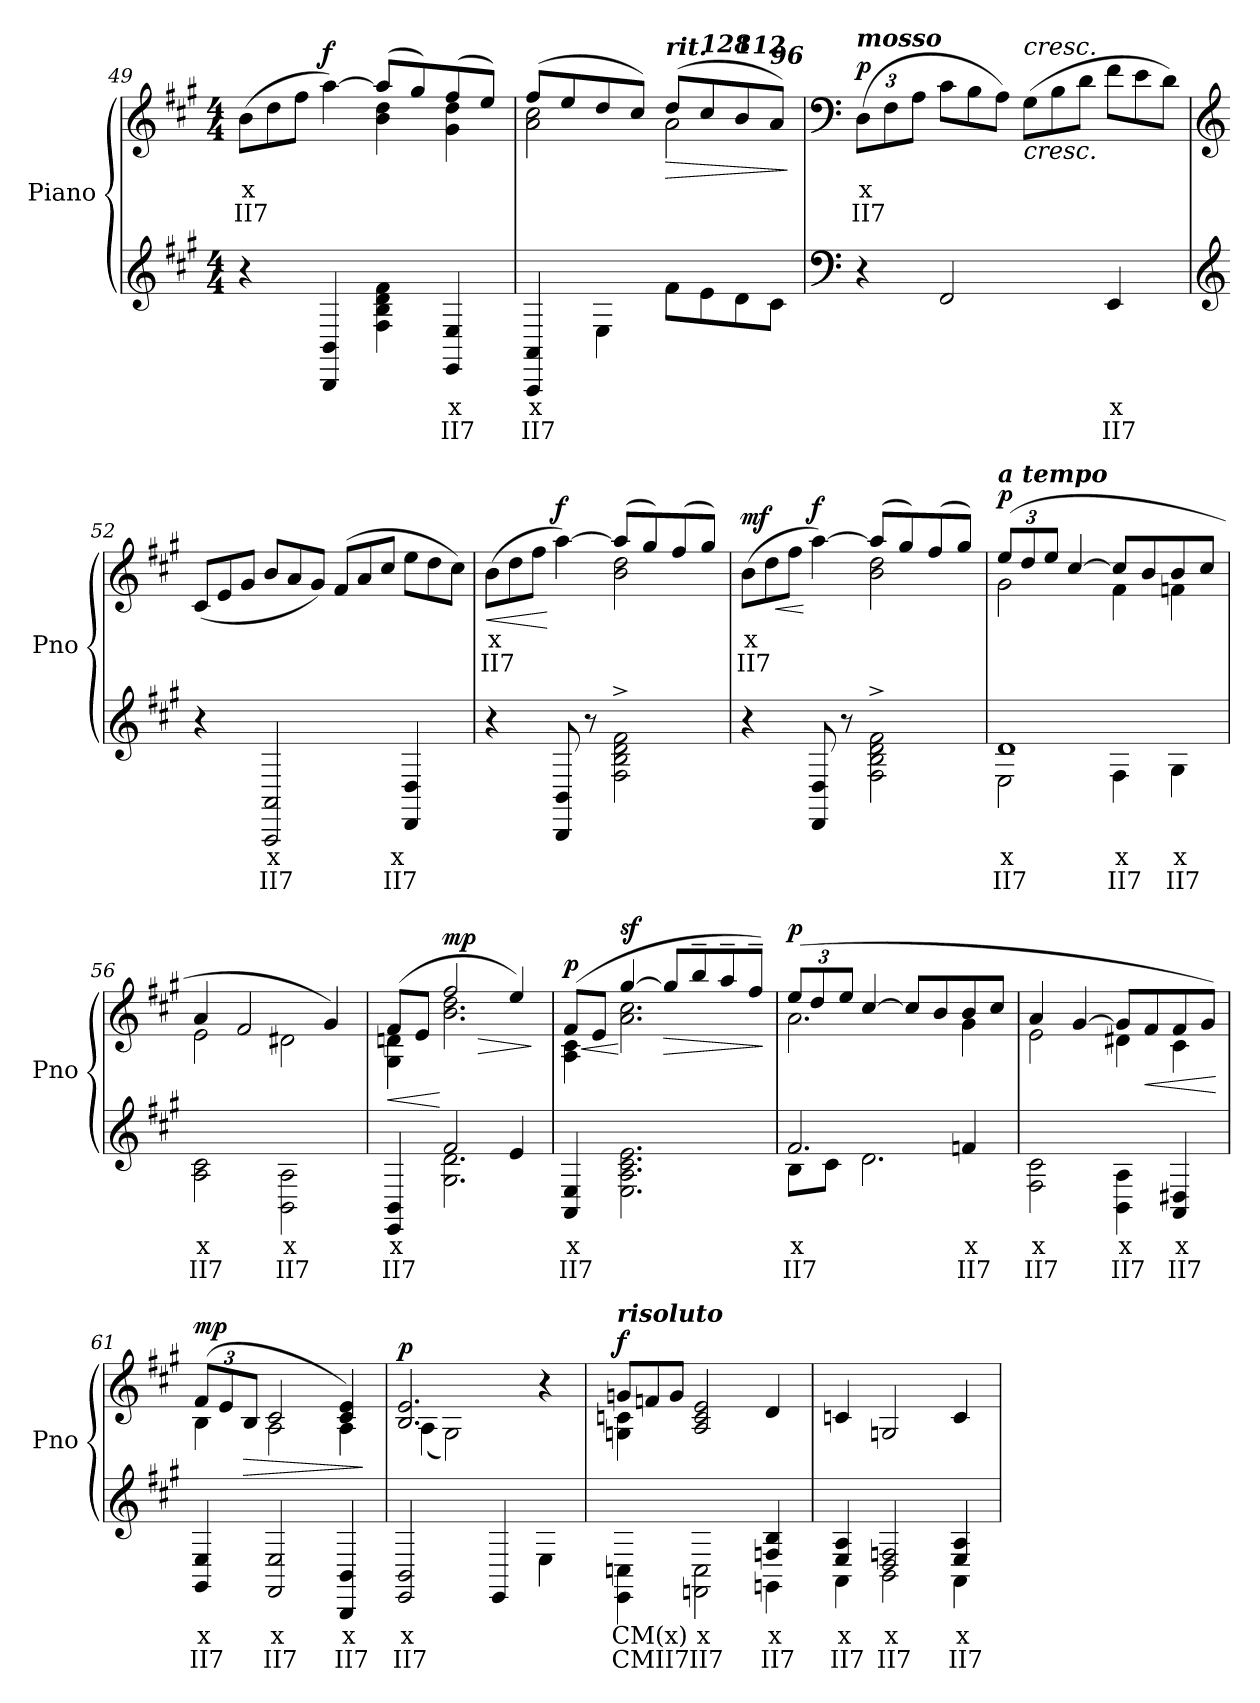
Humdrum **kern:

**kern	**text	**text	**kern	**text	**text	**dynam
*part1	*part1	*part1	*part1	*part1	*part1	*part1
*staff2	*staff2	*staff2	*staff1	*staff1	*staff1	*staff1/2
*I"Piano	*	*	*	*	*	*
*I'Pno	*	*	*	*	*	*
*clefG2	*	*	*clefG2	*	*	*
*k[f#c#g#]	*	*	*k[f#c#g#]	*	*	*
*M4/4	*	*	*M4/4	*	*	*
=49	=49	=49	=49	=49	=49	=49
*^	*	*	*	*	*	*
*	*	*	*	*Xtuplet	*	*	*
!	!	!	!	!	!LO:LY:b	!	!
*	*	*	*	*^	*	*	*
2ryy	4r	.	.	(>12b\L	2ryy	x	II7	.
.	.	.	.	12dd\	.	.	.	.
.	.	.	.	12ff#\J	.	.	.	.
!	!	!	!	!	!	!	!	!LO:DY:b
.	4BBB/ 4BB/	.	.	[4aa\)	.	.	.	f
2ryy	4F#\ 4B\ 4d\ 4f#\	.	.	(>8aa/L]	4b\ 4dd\	.	.	.
.	.	.	.	8gg#/)	.	.	.	.
!	!	!LO:LY:b	!	!	!	!	!	!
.	4EE/ 4E/	x	II7	(>8ff#/	4g#\ 4dd\	.	.	.
.	.	.	.	8ee/J)	.	.	.	.
*v	*v	*	*	*	*	*	*	*
=50	=50	=50	=50	=50	=50	=50	=50
!	!LO:LY:b	!	!	!	!	!	!
4AAA/ 4AA/	x	II7	(>8ff#/L	2a\ 2cc#\	.	.	.
.	.	.	8ee/	.	.	.	.
4E\	.	.	8dd/	.	.	.	.
.	.	.	8cc#/J)	.	.	.	.
!	!	!	!LO:TX:a:Bi:t=rit.	!	!	!	!
!	!	!	!	!	!	!	!LO:HP:b
8f#\L	.	.	(>8dd/L	2a\	.	.	>
!	!	!	!LO:TX:a:Bi:t=128	!	!	!	!
8e\	.	.	8cc#/	.	.	.	.
!	!	!	!LO:TX:a:Bi:t=112	!	!	!	!
8d\	.	.	8b/	.	.	.	.
!	!	!	!LO:TX:a:Bi:t=96	!	!	!	!
8c#\J	.	.	8a/J)	.	.	.	.
*	*	*	*v	*v	*	*	*
.	.	.	.	.	.	]
!!LO:LB:g=z
=51	=51	=51	=51	=51	=51	=51
*clefF4	*	*	*clefF4	*	*	*
*	*	*	*tuplet	*	*	*
*	*	*	*Xbrackettup	*	*	*
!	!	!	!LO:TX:a:Bi:t=mosso	!	!	!
!	!	!	!	!LO:LY:b	!	!LO:DY:b
4r	.	.	(>12D\L	x	II7	p
.	.	.	12F#\	.	.	.
.	.	.	12A\J	.	.	.
*	*	*	*Xtuplet	*	*	*
2FF#/	.	.	12c#\L	.	.	.
.	.	.	12B\	.	.	.
.	.	.	12A\J)	.	.	.
!	!	!	!LO:TX:a:i:t=cresc.	!	!	!
!	!	!	!	!	!	!LO:HP:b
.	.	.	(>12G#\L	.	.	<
.	.	.	12B\	.	.	.
.	.	.	12d\J	.	.	.
!	!LO:LY:b	!	!	!	!	!
4EE/	x	II7	12f#\L	.	.	.
.	.	.	12e\	.	.	.
.	.	.	12d\J)	.	.	.
!!LO:LB:g=z
=52	=52	=52	=52	=52	=52	=52
*clefG2	*	*	*clefG2	*	*	*
4r	.	.	(<12c#/L	.	.	.
.	.	.	12e/	.	.	.
.	.	.	12g#/J	.	.	.
!	!LO:LY:b	!	!	!	!	!
2AAA/ 2AA/	x	II7	12b/L	.	.	.
.	.	.	12a/	.	.	.
.	.	.	12g#/J)	.	.	.
.	.	.	(>12f#/L	.	.	.
.	.	.	12a/	.	.	.
.	.	.	12cc#/J	.	.	.
!	!LO:LY:b	!	!	!	!	!
4DD/ 4D/	x	II7	12ee\L	.	.	.
.	.	.	12dd\	.	.	.
.	.	.	12cc#\J)	.	.	.
=53	=53	=53	=53	=53	=53	=53
*^	*	*	*	*	*	*
!	!	!	!	!	!LO:LY:b	!	!LO:HP:b
*	*	*	*	*^	*	*	*
2ryy	4r	.	.	(>12b\L	2ryy	x	II7	<
.	.	.	.	12dd\	.	.	.	.
.	.	.	.	12ff#\J	.	.	.	.
!	!	!	!	!	!	!	!	!LO:DY:n=1:b
.	8BBB/ 8BB/	.	.	[4aa\)	.	.	.	[ [ f
.	8r	.	.	.	.	.	.	.
2ryy	2F#\^ 2B\^ 2d\^ 2f#\^	.	.	(>8aa/L]	2b\ 2dd\	.	.	.
.	.	.	.	8gg#/)	.	.	.	.
.	.	.	.	(>8ff#/	.	.	.	.
.	.	.	.	8gg#/J)	.	.	.	.
=54	=54	=54	=54	=54	=54	=54	=54	=54
!	!	!	!	!	!	!LO:LY:b	!	!LO:HP:b
!	!	!	!	!	!	!	!	!LO:DY:n=1:b
2ryy	4r	.	.	(>12b\L	2ryy	x	II7	< mf
.	.	.	.	12dd\	.	.	.	.
.	.	.	.	12ff#\J	.	.	.	.
!	!	!	!	!	!	!	!	!LO:DY:n=2:b
.	8DD/ 8D/	.	.	[4aa\)	.	.	.	[ f
.	8r	.	.	.	.	.	.	.
2ryy	2F#\^ 2B\^ 2d\^ 2f#\^	.	.	(>8aa/L]	2b\ 2dd\	.	.	.
.	.	.	.	8gg#/)	.	.	.	.
.	.	.	.	(>8ff#/	.	.	.	.
.	.	.	.	8gg#/J)	.	.	.	.
=55	=55	=55	=55	=55	=55	=55	=55	=55
!	!	!LO:LY:b	!	!	!	!	!	!
*	*	*	*	*tuplet	*	*	*	*
!	!	!	!	!LO:TX:a:Bi:t=a tempo	!	!	!	!
!	!	!	!	!	!	!	!	!LO:DY:b
1d	2E\	x	II7	(>12ee/L	2g#\	.	.	p
.	.	.	.	12dd/	.	.	.	.
.	.	.	.	12ee/J	.	.	.	.
.	.	.	.	[4cc#/	.	.	.	.
!	!	!LO:LY:b	!	!	!	!	!	!
.	4F#\	x	II7	8cc#/L]	4f#\	.	.	.
.	.	.	.	8b/	.	.	.	.
!	!	!LO:LY:b	!	!	!	!	!	!
.	4G#\	x	II7	8b/	4fn\	.	.	.
.	.	.	.	8cc#/J	.	.	.	.
*v	*v	*	*	*	*	*	*	*
!!LO:PB:g=z	!!
=56	=56	=56	=56	=56	=56	=56	=56
!	!LO:LY:b	!	!	!	!	!	!
2A\ 2c#\	x	II7	4a/	2e\	.	.	.
.	.	.	2f#/	.	.	.	.
!	!LO:LY:b	!	!	!	!	!	!
2BB\ 2A\	x	II7	.	2d#X\	.	.	.
.	.	.	4g#/)	.	.	.	.
*	*	*	*v	*v	*	*	*
!!LO:LB:g=z
=57	=57	=57	=57	=57	=57	=57
!	!LO:LY:b	!	!	!	!	!LO:HP:b
*^	*	*	*^	*	*	*
*	*	*	*	*	*^	*	*	*
4EE/ 4BB/	4ryy	x	II7	(>8f#/L	4G#\ 4dn\	4ryy	.	.	<
.	.	.	.	8e/J	.	.	.	.	.
!	!	!	!	!	!	!	!	!	!LO:HP:n=1:b
!	!	!	!	!	!	!	!	!	!LO:DY:n=1:b
2f#/	2.G#\ 2.d\	.	.	2ff#/	2.b\ 2.dd\	2.ryy	.	.	[ > mp
4e/	.	.	.	4ee/)	.	.	.	.	.
*v	*v	*	*	*	*	*	*	*	*
*	*	*	*v	*v	*v	*	*	*
.	.	.	.	.	.	]
=58	=58	=58	=58	=58	=58	=58
!	!LO:LY:b	!	!	!	!	!LO:HP:b
*	*	*	*^	*	*	*
!	!	!	!	!	!	!	!LO:DY:n=1:b
4AA/ 4E/	x	II7	(>8f#/L	4A\ 4c#\	.	.	< p
.	.	.	8e/J	.	.	.	.
!	!	!	!	!	!	!	!LO:DY:n=2:b
2.E\ 2.A\ 2.c#\ 2.e\	.	.	[4gg#/	2.a\ 2.cc#\	.	.	[ sf
!	!	!	!	!	!	!	!LO:HP:b
.	.	.	8gg#/L]	.	.	.	>
.	.	.	8bb~/	.	.	.	.
.	.	.	8aa~/	.	.	.	.
.	.	.	8ff#~/J)	.	.	.	.
*	*	*	*v	*v	*	*	*
.	.	.	.	.	.	]
=59	=59	=59	=59	=59	=59	=59
*^	*	*	*	*	*	*
!	!	!LO:LY:b	!	!	!	!	!LO:DY:b
*	*	*	*	*^	*	*	*
2.f#/	8B\L	x	II7	(>12ee/L	2.a\	.	.	p
.	.	.	.	12dd/	.	.	.	.
.	8c#\J	.	.	.	.	.	.	.
.	.	.	.	12ee/J	.	.	.	.
.	2.d\	.	.	[4cc#/	.	.	.	.
.	.	.	.	8cc#/L]	.	.	.	.
.	.	.	.	8b/	.	.	.	.
!	!	!LO:LY:b	!	!	!	!	!	!
4fn/	.	x	II7	8b/	4g#\	.	.	.
.	.	.	.	8cc#/J	.	.	.	.
*v	*v	*	*	*	*	*	*	*
=60	=60	=60	=60	=60	=60	=60	=60
!	!LO:LY:b	!	!	!	!	!	!
2F#\ 2c#\	x	II7	4a/	2e\	.	.	.
.	.	.	[4g#/	.	.	.	.
!	!LO:LY:b	!	!	!	!	!	!
4BB\ 4A\	x	II7	8g#/L]	4d#X\	.	.	.
!	!	!	!	!	!	!	!LO:HP:b
.	.	.	8f#/	.	.	.	<
!	!LO:LY:b	!	!	!	!	!	!
4AA/ 4D#X/	x	II7	8f#/	4c#\	.	.	.
.	.	.	8g#/J)	.	.	.	.
*	*	*	*v	*v	*	*	*
.	.	.	.	.	.	[
=61	=61	=61	=61	=61	=61	=61
!	!LO:LY:b	!	!	!	!	!LO:DY:b
*	*	*	*^	*	*	*
4GG#/ 4E/	x	II7	(>12f#/L	4B\	.	.	mp
.	.	.	12e/	.	.	.	.
!	!	!	!	!	!	!	!LO:HP:b
.	.	.	12B/J	.	.	.	>
!	!LO:LY:b	!	!	!	!	!	!
2FF#/ 2E/	x	II7	2c#/	2A\	.	.	.
!	!LO:LY:b	!	!	!	!	!	!
4BBB/ 4BB/	x	II7	4c#/ 4e/)	4A\	.	.	.
*	*	*	*v	*v	*	*	*
.	.	.	.	.	.	]
!!LO:LB:g=z
=62	=62	=62	=62	=62	=62	=62
*^	*	*	*	*	*	*
!	!	!LO:LY:b	!	!	!	!	!LO:DY:b
*	*	*	*	*^	*	*	*
2.ryy	2EE/ 2BB/	x	II7	2.B/ 2.e/	(<4A\	.	.	p
.	.	.	.	.	2G#\)	.	.	.
.	4EE/	.	.	.	.	.	.	.
4ryy	4E\	.	.	4r	4ryy	.	.	.
!!LO:LB:g=z	!!
=63	=63	=63	=63	=63	=63	=63	=63	=63
!	!	!LO:LY:b	!	!	!	!	!	!
*	*	*	*	*Xtuplet	*	*	*	*
!	!	!	!	!LO:TX:a:Bi:t=risoluto	!	!	!	!
!	!	!	!	!	!	!	!	!LO:DY:b
4ryy	4EE\ 4Cn\	CM(x)	CMII7	12gn/L	4Gn\ 4cn\	.	.	f
.	.	.	.	12fn/	.	.	.	.
.	.	.	.	12g/J	.	.	.	.
!	!	!LO:LY:b	!	!	!	!	!	!
2ryy	2FFn\ 2C\	x	II7	2A/ 2c/ 2e/	2ryy	.	.	.
!	!	!LO:LY:b	!	!	!	!	!	!
4Fn/ 4B/	4GGn\	x	II7	4d/	4ryy	.	.	.
*	*	*	*	*v	*v	*	*	*
=64	=64	=64	=64	=64	=64	=64	=64
*	*	*	*	*^	*	*	*
!	!	!LO:LY:b	!	!	!	!	!	!
*	*	*	*	*v	*v	*	*	*
4E/ 4A/	4AA\	x	II7	4cn/	.	.	.
!	!	!LO:LY:b	!	!	!	!	!
2D/ 2Fn/	2BB\	x	II7	2Gn/	.	.	.
!	!	!LO:LY:b	!	!	!	!	!
4E/ 4A/	4AA\	x	II7	4c/	.	.	.
*v	*v	*	*	*	*	*	*
=	=	=	=	=	=	=
*-	*-	*-	*-	*-	*-	*-
